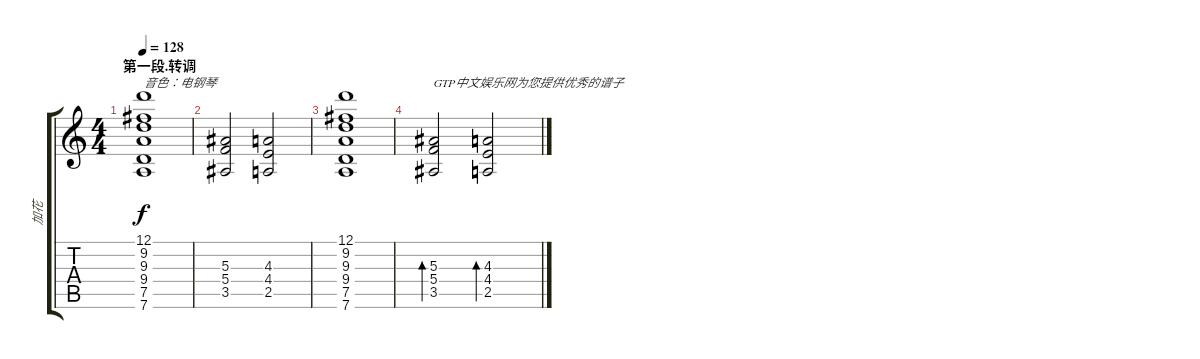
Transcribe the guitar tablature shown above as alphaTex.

\track ("加花" "加花") {instrument acousticguitarsteel}
\staff {score tabs}
\tuning (D4 A3 F3 C3 G2 D2) {hide}
\ts (4 4)
\section ("" "第一段.转调")
\tempo 128
\clef g2
\ks c
(12.1 9.2 9.3 9.4 7.5 7.6).1{txt "音色：电钢琴" dy f instrument electricgrandpiano} |
(5.3 5.4 3.5).2 (4.3 4.4 2.5).2 |
(12.1 9.2 9.3 9.4 7.5 7.6).1 |
(5.3 5.4 3.5).2{bd 120 txt "GTP中文娱乐网为您提供优秀的谱子"} (4.3 4.4 2.5).2{bd 120}
